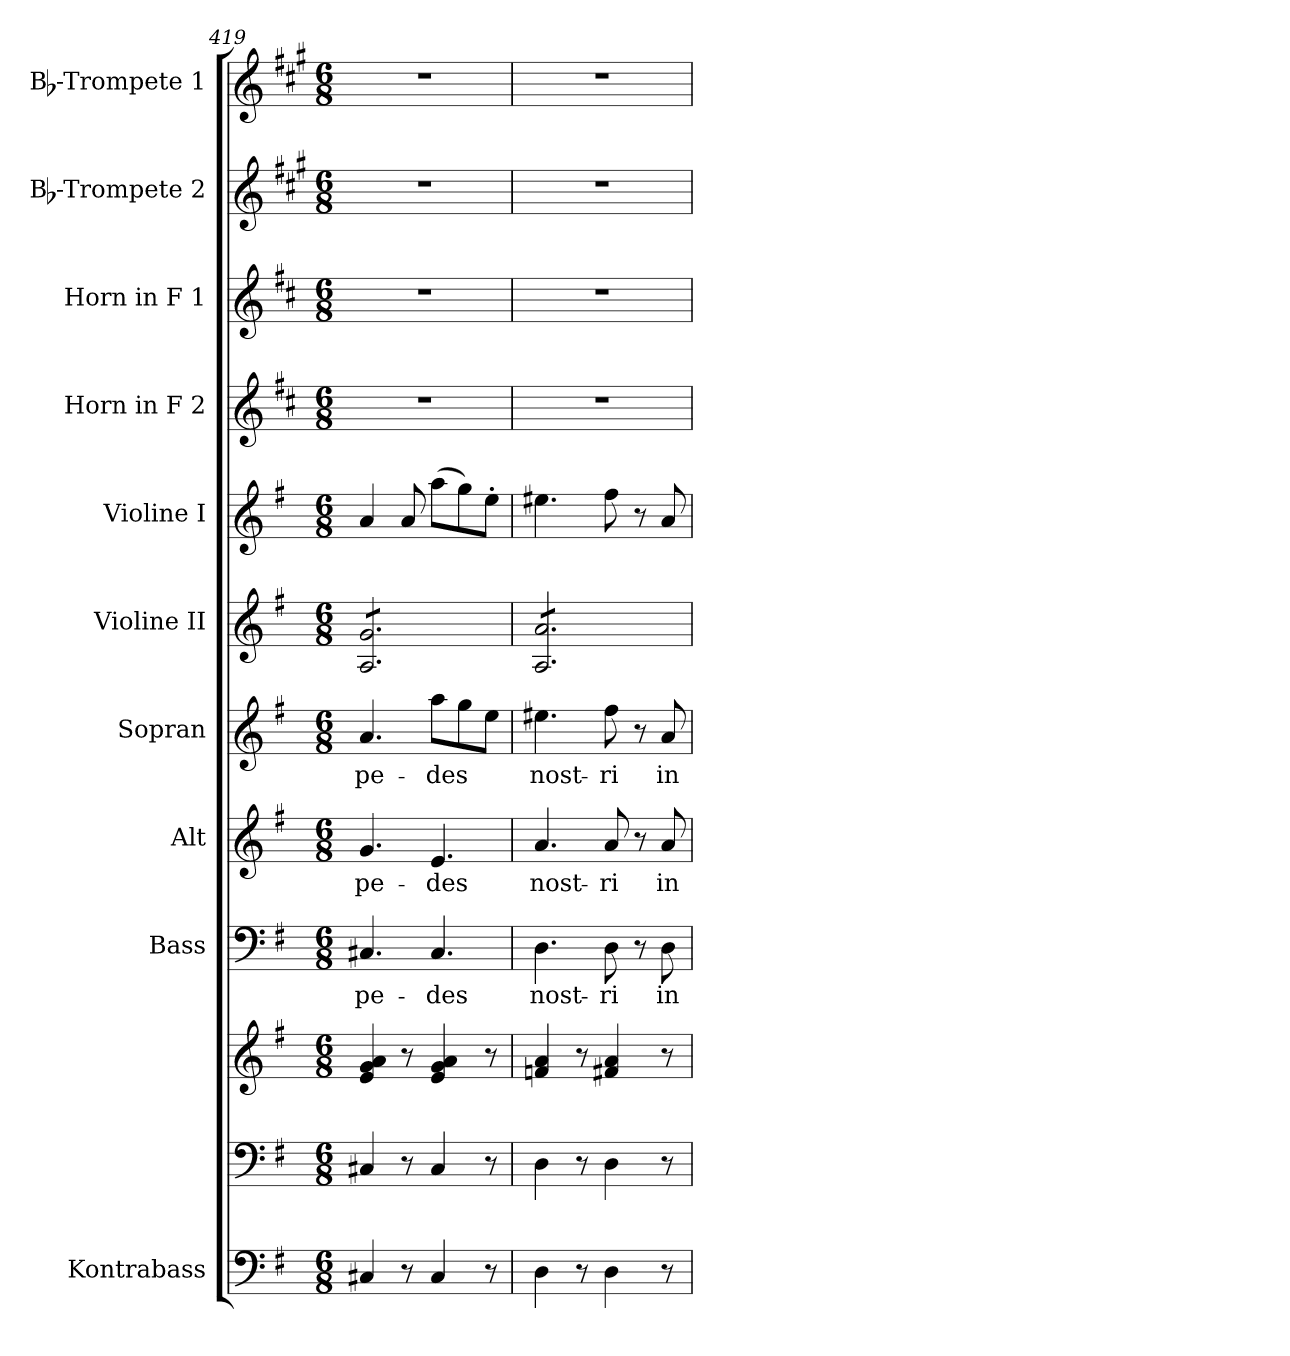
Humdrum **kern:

**kern	**kern	**kern	**kern	**text	**kern	**text	**kern	**text	**kern	**kern	**kern	**kern	**kern	**kern
*part11	*part10	*part10	*part9	*part9	*part8	*part8	*part7	*part7	*part6	*part5	*part4	*part3	*part2	*part1
*staff12	*staff11	*staff10	*staff9	*staff9	*staff8	*staff8	*staff7	*staff7	*staff6	*staff5	*staff4	*staff3	*staff2	*staff1
*I"Kontrabass	*	*	*I"Bass	*	*I"Alt	*	*I"Sopran	*	*I"Violine II	*I"Violine I	*I"Horn in F 2	*I"Horn in F 1	*I"Bb-Trompete 2	*I"Bb-Trompete 1
*I'Kb.	*	*	*I'B.	*	*I'A.	*	*I'S.	*	*I'Vl. II	*I'Vl. I	*	*	*I'Bb Trp. 2	*I'Bb Trp. 1
*clefF4	*clefF4	*clefG2	*clefF4	*	*clefG2	*	*clefG2	*	*clefG2	*clefG2	*clefG2	*clefG2	*clefG2	*clefG2
*ITrd7c12	*	*	*	*	*	*	*	*	*	*	*ITrd4c7	*ITrd4c7	*ITrd1c2	*ITrd1c2
*k[f#]	*k[f#]	*k[f#]	*k[f#]	*	*k[f#]	*	*k[f#]	*	*k[f#]	*k[f#]	*k[f#]	*k[f#]	*k[f#]	*k[f#]
*G:	*G:	*G:	*G:	*	*G:	*	*G:	*	*G:	*G:	*G:	*G:	*G:	*G:
*M6/8	*M6/8	*M6/8	*M6/8	*	*M6/8	*	*M6/8	*	*M6/8	*M6/8	*M6/8	*M6/8	*M6/8	*M6/8
=419	=419	=419	=419	=419	=419	=419	=419	=419	=419	=419	=419	=419	=419	=419
!	!	!	!	!LO:LY:b	!	!LO:LY:b	!	!LO:LY:b	!	!	!	!	!	!
*	*	*	*	*	*	*	*	*	*tremolo	*	*	*	*	*
4CC#X/	4C#X/	4e/ 4g/ 4a/	4.C#X/	pe-	4.g/	pe-	4.a/	pe-	8A/ 8g/L	4a/	2.r	2.r	2.r	2.r
.	.	.	.	.	.	.	.	.	8A/ 8g/	.	.	.	.	.
8r	8r	8r	.	.	.	.	.	.	8A/ 8g/	8a/	.	.	.	.
!	!	!	!	!LO:LY:b	!	!LO:LY:b	!	!LO:LY:b	!	!	!	!	!	!
4CC#/	4C#/	4e/ 4g/ 4a/	4.C#/	-des	4.e/	-des	8aa\L	-des	8A/ 8g/	(>8aa\L	.	.	.	.
.	.	.	.	.	.	.	8gg\	.	8A/ 8g/	8gg\)	.	.	.	.
8r	8r	8r	.	.	.	.	8ee\J	.	8A/ 8g/J	8ee'>\J	.	.	.	.
=420	=420	=420	=420	=420	=420	=420	=420	=420	=420	=420	=420	=420	=420	=420
!	!	!	!	!LO:LY:b	!	!LO:LY:b	!	!LO:LY:b	!	!	!	!	!	!
4DD\	4D\	4fn/ 4a/	4.D\	nost-	4.a/	nost-	4.ee#X\	nost-	8A/ 8a/L	4.ee#X\	2.r	2.r	2.r	2.r
.	.	.	.	.	.	.	.	.	8A/ 8a/	.	.	.	.	.
8r	8r	8r	.	.	.	.	.	.	8A/ 8a/	.	.	.	.	.
!	!	!	!	!LO:LY:b	!	!LO:LY:b	!	!LO:LY:b	!	!	!	!	!	!
4DD\	4D\	4f#X/ 4a/	8D\	-ri	8a/	-ri	8ff#\	-ri	8A/ 8a/	8ff#\	.	.	.	.
.	.	.	8r	.	8r	.	8r	.	8A/ 8a/	8r	.	.	.	.
!	!	!	!	!LO:LY:b	!	!LO:LY:b	!	!LO:LY:b	!	!	!	!	!	!
8r	8r	8r	8D\	in	8a/	in	8a/	in	8A/ 8a/J	8a/	.	.	.	.
*	*	*	*	*	*	*	*	*	*Xtremolo	*	*	*	*	*
=	=	=	=	=	=	=	=	=	=	=	=	=	=	=
*-	*-	*-	*-	*-	*-	*-	*-	*-	*-	*-	*-	*-	*-	*-
